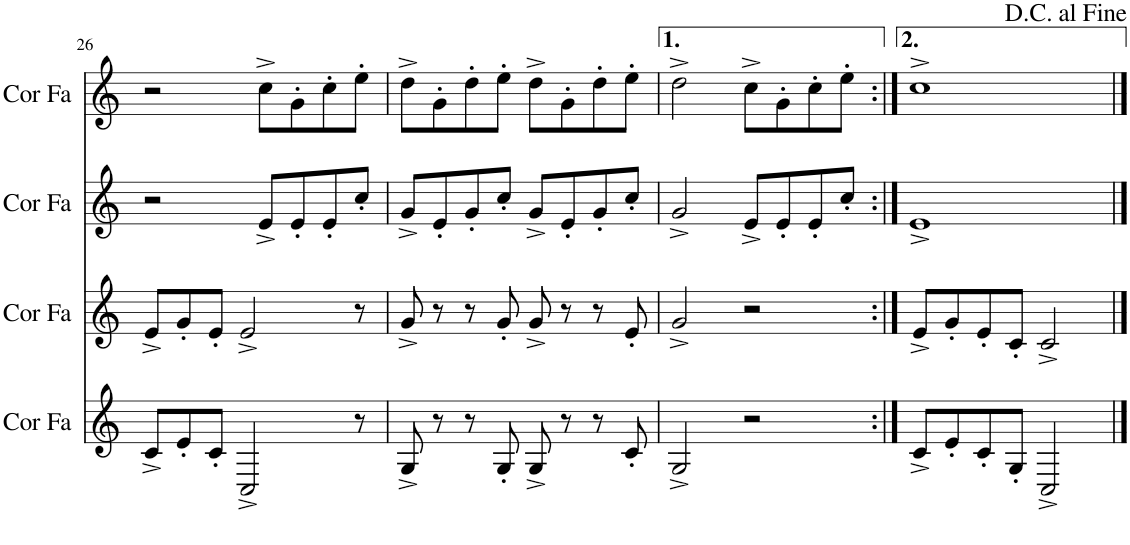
**kern	**kern	**kern	**kern
*part4	*part3	*part2	*part1
*staff4	*staff3	*staff2	*staff1
*I"Cor en Fa	*I"Cor en Fa	*I"Cor en Fa	*I"Cor en Fa
*I'Cor Fa	*I'Cor Fa	*I'Cor Fa	*I'Cor Fa
!!LO:PB:g=z
*clefG2	*clefG2	*clefG2	*clefG2
*Trd4c7	*Trd4c7	*Trd4c7	*Trd4c7
*k[]	*k[]	*k[]	*k[]
*M4/4	*M4/4	*M4/4	*M4/4
=26	=26	=26	=26
8c^/L	8e^/L	2r	2r
8e'/	8g'/	.	.
8c'/J	8e'/J	.	.
2C^/	2e^/	.	.
.	.	8e^/L	8cc^\L
.	.	8e'/	8g'\
.	.	8e'/	8cc'\
8r	8r	8cc'/J	8ee'\J
=27	=27	=27	=27
8G^/	8g^/	8g^/L	8dd^\L
8r	8r	8e'/	8g'\
8r	8r	8g'/	8dd'\
8G'/	8g'/	8cc'/J	8ee'\J
8G^/	8g^/	8g^/L	8dd^\L
8r	8r	8e'/	8g'\
8r	8r	8g'/	8dd'\
8c'/	8e'/	8cc'/J	8ee'\J
=28	=28	=28	=28
2G^/	2g^/	2g^/	2dd^\
2r	2r	8e^/L	8cc^\L
.	.	8e'/	8g'\
.	.	8e'/	8cc'\
.	.	8cc'/J	8ee'\J
=29:|!	=29:|!	=29:|!	=29:|!
8c^/L	8e^/L	1e^	1cc^
8e'/	8g'/	.	.
8c'/	8e'/	.	.
8G'/J	8c'/J	.	.
2C^/	2c^/	.	.
==	==	==	==
*-	*-	*-	*-
